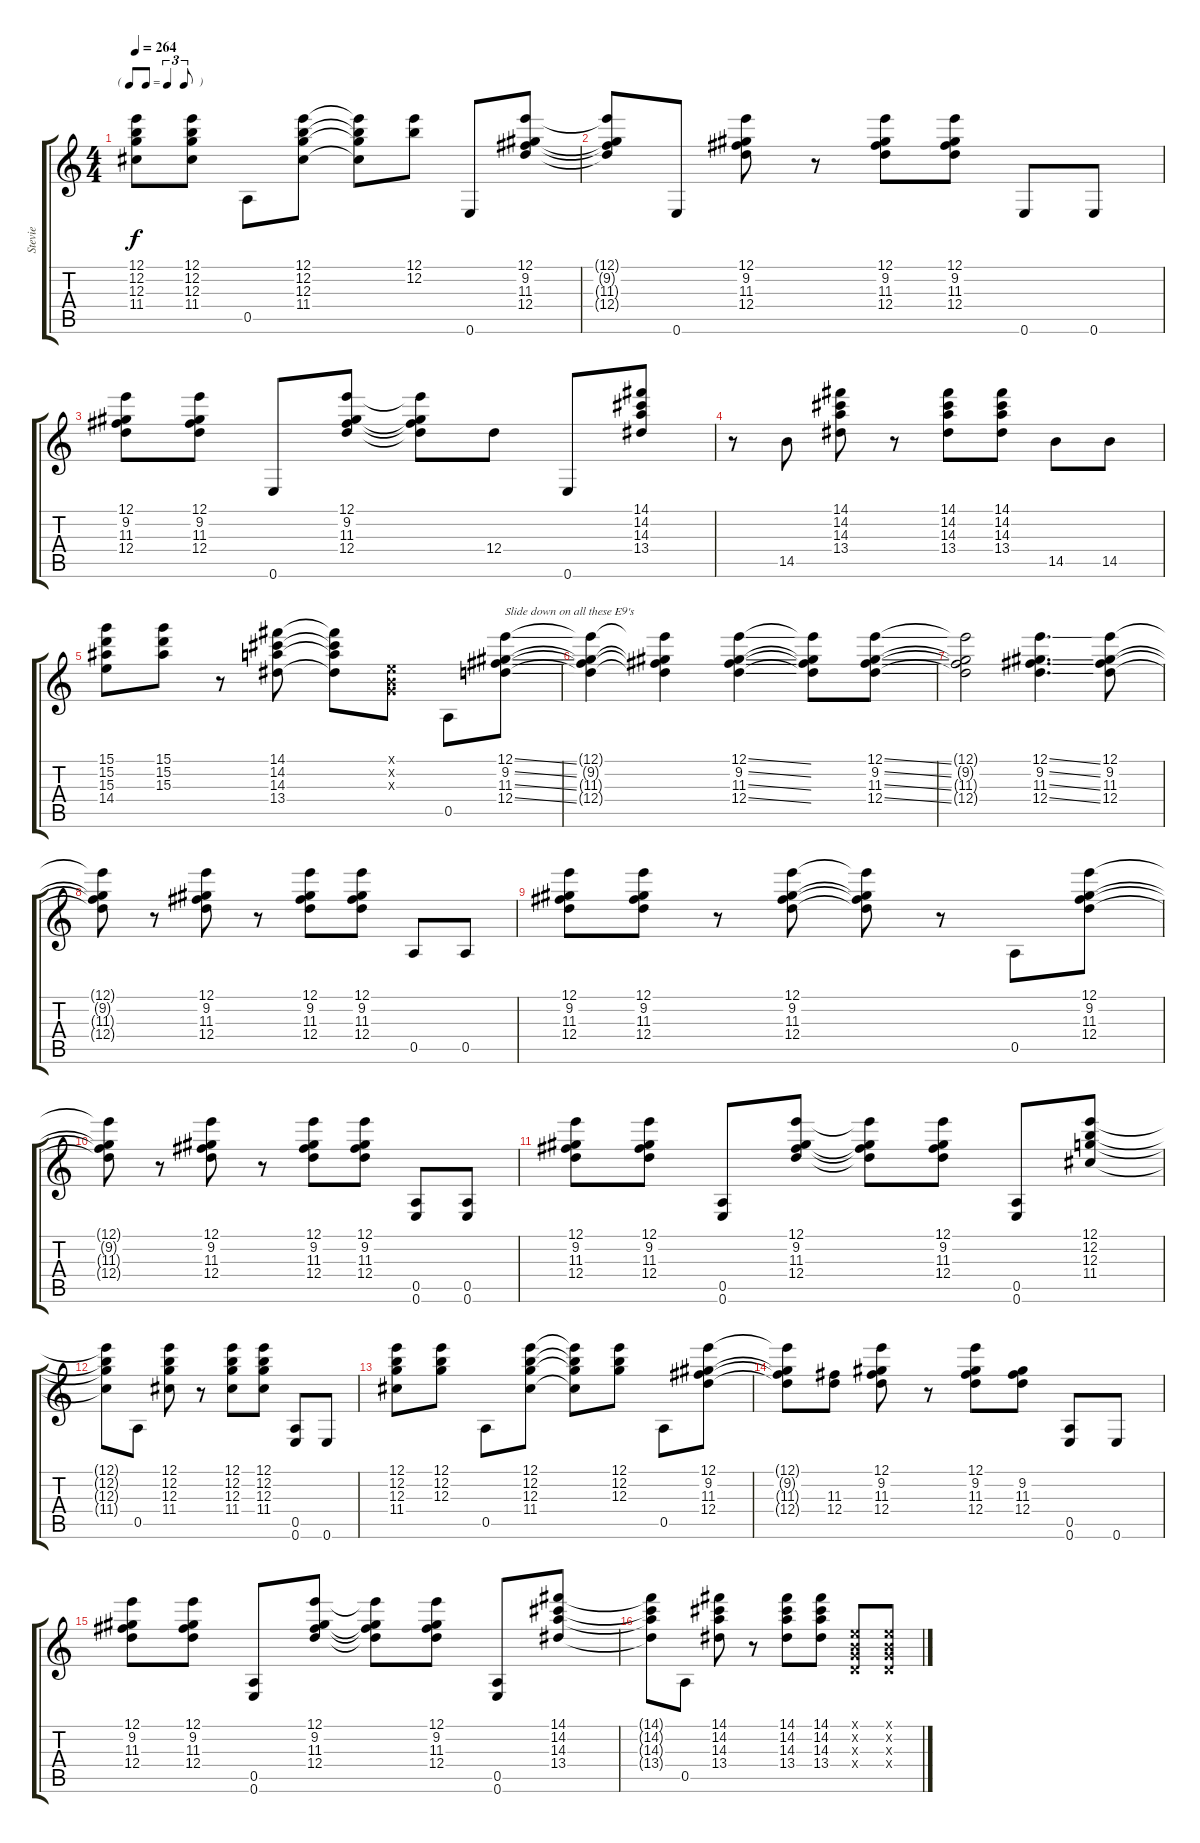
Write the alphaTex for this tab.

\track ("Stevie" "Stevie") {instrument distortionguitar}
\staff {score tabs}
\tuning (E4 B3 G3 D3 A2 E2) {hide}
\ts (4 4)
\tf triplet8th
\tempo 264
\clef g2
\ks c
(12.1 12.2 12.3 11.4).8{dy f} (12.1 12.2 12.3 11.4).8 0.5.8 (12.1 12.2 12.3 11.4).8 (12.1{t} 12.2{t} 12.3{t} 11.4{t}).8 (12.1 12.2).8 0.6.8 (12.1 9.2 11.3 12.4).8 |
(12.1{t} 9.2{t} 11.3{t} 12.4{t}).8 0.6.8 (12.1 9.2 11.3 12.4).8 r.8 (12.1 9.2 11.3 12.4).8 (12.1 9.2 11.3 12.4).8 0.6.8 0.6.8 |
(12.1 9.2 11.3 12.4).8 (12.1 9.2 11.3 12.4).8 0.6.8 (12.1 9.2 11.3 12.4).8 (12.1{t} 9.2{t} 11.3{t} 12.4{t}).8 12.4.8 0.6.8 (14.1 14.2 14.3 13.4).8 |
r.8 14.5.8 (14.1 14.2 14.3 13.4).8 r.8 (14.1 14.2 14.3 13.4).8 (14.1 14.2 14.3 13.4).8 14.5.8 14.5.8 |
(15.1 15.2 15.3 14.4).8 (15.1 15.2 15.3).8 r.8 (14.1 14.2 14.3 13.4).8 (14.1{t} 14.2{t} 14.3{t} 13.4{t}).8 (0.1{x} 0.2{x} 0.3{x}).8 0.5.8 (12.1{ss} 9.2{ss} 11.3{ss} 12.4{ss}).8{txt "Slide down on all these E9's"} |
(12.1{t} 9.2{t} 11.3{t} 12.4{t}).4 (12.1{t} 9.2{t} 11.3{t} 12.4{t}).4 (12.1{ss} 9.2{ss} 11.3{ss} 12.4{ss}).4 (12.1{t} 9.2{t} 11.3{t} 12.4{t}).8 (12.1{ss} 9.2{ss} 11.3{ss} 12.4{ss}).8 |
(12.1{t} 9.2{t} 11.3{t} 12.4{t}).2 (12.1{ss} 9.2{ss} 11.3{ss} 12.4{ss}).4{d} (12.1 9.2 11.3 12.4).8 |
(12.1{t} 9.2{t} 11.3{t} 12.4{t}).8 r.8 (12.1 9.2 11.3 12.4).8 r.8 (12.1 9.2 11.3 12.4).8 (12.1 9.2 11.3 12.4).8 0.5.8 0.5.8 |
(12.1 9.2 11.3 12.4).8 (12.1 9.2 11.3 12.4).8 r.8 (12.1 9.2 11.3 12.4).8 (12.1{t} 9.2{t} 11.3{t} 12.4{t}).8 r.8 0.5.8 (12.1 9.2 11.3 12.4).8 |
(12.1{t} 9.2{t} 11.3{t} 12.4{t}).8 r.8 (12.1 9.2 11.3 12.4).8 r.8 (12.1 9.2 11.3 12.4).8 (12.1 9.2 11.3 12.4).8 (0.5 0.6).8 (0.5 0.6).8 |
(12.1 9.2 11.3 12.4).8 (12.1 9.2 11.3 12.4).8 (0.5 0.6).8 (12.1 9.2 11.3 12.4).8 (12.1{t} 9.2{t} 11.3{t} 12.4{t}).8 (12.1 9.2 11.3 12.4).8 (0.5 0.6).8 (12.1 12.2 12.3 11.4).8 |
(12.1{t} 12.2{t} 12.3{t} 11.4{t}).8 0.5.8 (12.1 12.2 12.3 11.4).8 r.8 (12.1 12.2 12.3 11.4).8 (12.1 12.2 12.3 11.4).8 (0.5 0.6).8 0.6.8 |
(12.1 12.2 12.3 11.4).8 (12.1 12.2 12.3).8 0.5.8 (12.1 12.2 12.3 11.4).8 (12.1{t} 12.2{t} 12.3{t} 11.4{t}).8 (12.1 12.2 12.3).8 0.5.8 (12.1 9.2 11.3 12.4).8 |
(12.1{t} 9.2{t} 11.3{t} 12.4{t}).8 (11.3 12.4).8 (12.1 9.2 11.3 12.4).8 r.8 (12.1 9.2 11.3 12.4).8 (9.2 11.3 12.4).8 (0.5 0.6).8 0.6.8 |
(12.1 9.2 11.3 12.4).8 (12.1 9.2 11.3 12.4).8 (0.5 0.6).8 (12.1 9.2 11.3 12.4).8 (12.1{t} 9.2{t} 11.3{t} 12.4{t}).8 (12.1 9.2 11.3 12.4).8 (0.5 0.6).8 (14.1 14.2 14.3 13.4).8 |
(14.1{t} 14.2{t} 14.3{t} 13.4{t}).8 0.5.8 (14.1 14.2 14.3 13.4).8 r.8 (14.1 14.2 14.3 13.4).8 (14.1 14.2 14.3 13.4).8 (0.1{x} 0.2{x} 0.3{x} 0.4{x}).8 (0.1{x} 0.2{x} 0.3{x} 0.4{x}).8
